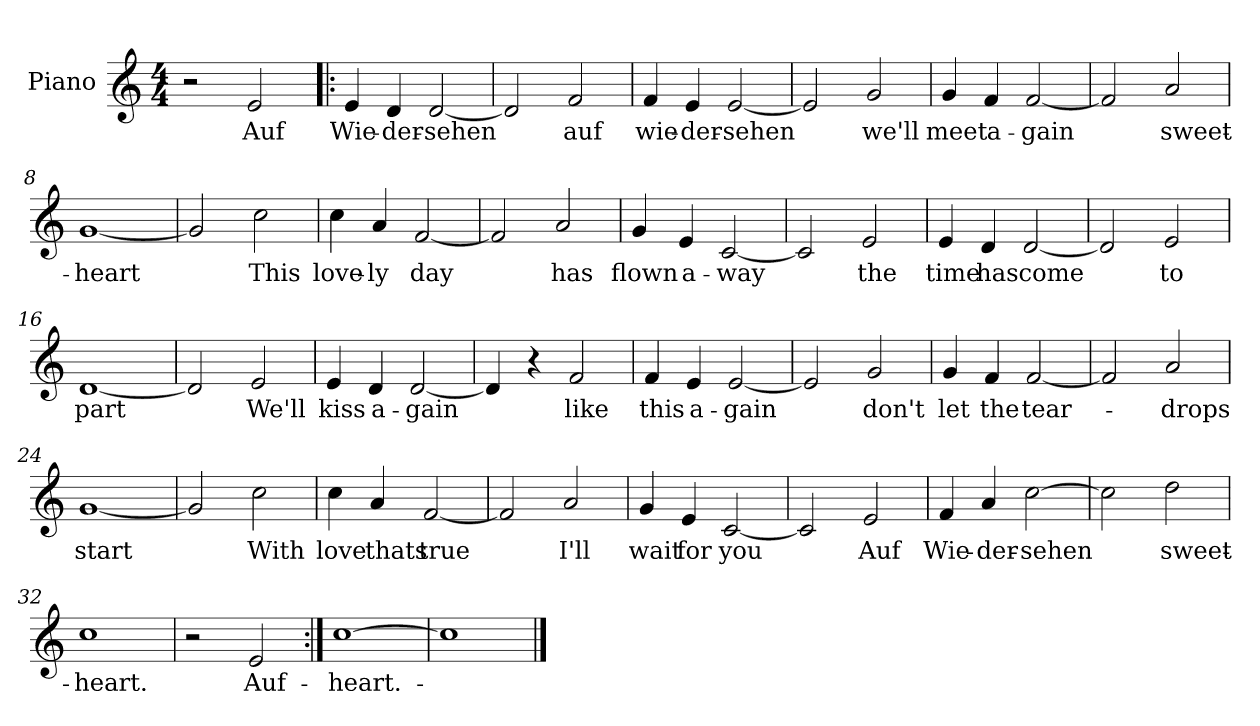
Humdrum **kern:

**kern	**text
*part1	*part1
*staff1	*staff1
*I"Piano	*
*I'Pno	*
*clefG2	*
*k[]	*
*C:	*
*M4/4	*
=1	=1
2r	.
2e/	Auf
=2!|:	=2!|:
4e/	Wie-
4d/	-der-
[2d/	-sehen
=3	=3
2d/]	.
2f/	auf
=4	=4
4f/	wie-
4e/	-der-
[2e/	-sehen
=5	=5
2e/]	.
2g/	we'll
=6	=6
4g/	meet
4f/	a-
[2f/	-gain
!!LO:LB:g=z
=7	=7
2f/]	.
2a/	sweet-
=8	=8
[1g	-heart
=9	=9
2g/]	.
2cc\	This
=10	=10
4cc\	love-
4a/	-ly
[2f/	day
=11	=11
2f/]	.
2a/	has
=12	=12
4g/	flown
4e/	a-
[2c/	-way
=13	=13
2c/]	.
2e/	the
!!LO:LB:g=z
=14	=14
4e/	time
4d/	has
[2d/	come
=15	=15
2d/]	.
2e/	to
=16	=16
[1d	part
=17	=17
2d/]	.
2e/	We'll
=18	=18
4e/	kiss
4d/	a-
[2d/	-gain
=19	=19
4d/]	.
4r	.
2f/	like
=20	=20
4f/	this
4e/	a-
[2e/	gain
!!LO:LB:g=z
=21	=21
2e/]	.
2g/	don't
=22	=22
4g/	let
4f/	the
[2f/	tear-
=23	=23
2f/]	.
2a/	-drops
=24	=24
[1g	start
=25	=25
2g/]	.
2cc\	With
=26	=26
4cc\	love
4a/	thats
[2f/	true
=27	=27
2f/]	.
2a/	I'll
!!LO:LB:g=z
=28	=28
4g/	wait
4e/	for
[2c/	you
=29	=29
2c/]	.
2e/	Auf
=30	=30
4f/	Wie-
4a/	-der-
[2cc\	-sehen
=31	=31
2cc\]	.
2dd\	sweet-
=32	=32
1cc	-heart.
=33	=33
2r	.
2e/	Auf-
=34:|!	=34:|!
[1cc	-heart.-
=35	=35
1cc]	.
==	==
*-	*-
